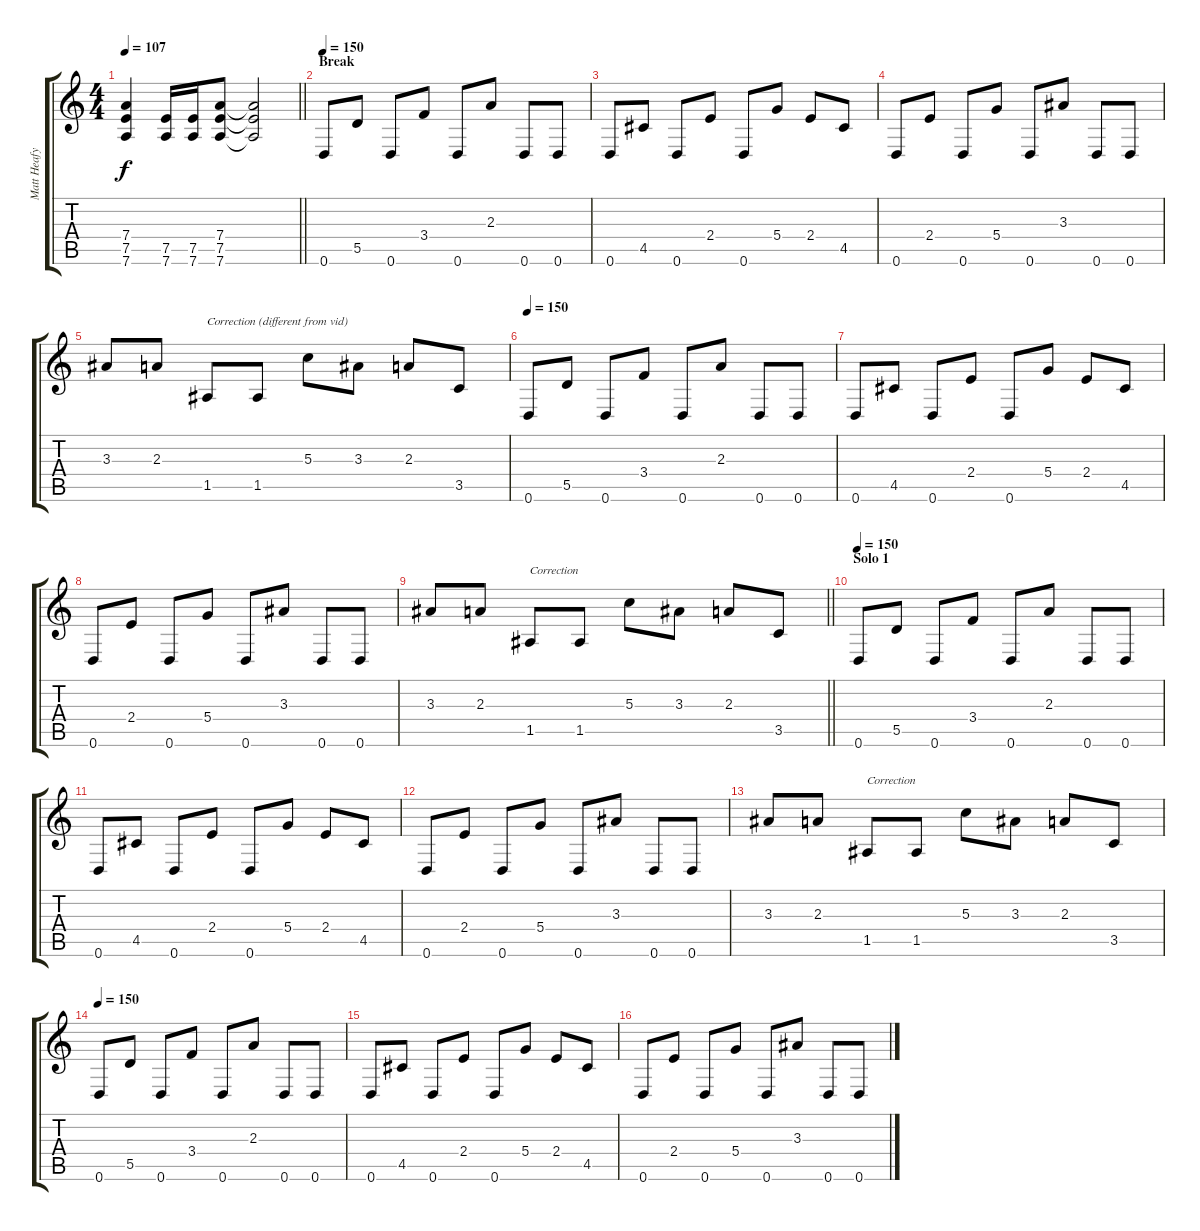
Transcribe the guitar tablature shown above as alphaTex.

\track ("Matt Heafy" "Matt Heafy") {instrument distortionguitar}
\staff {score tabs}
\tuning (E4 B3 G3 D3 A2 D2) {hide}
\ts (4 4)
\tempo 107
\clef g2
\barLineRight lightlight
\ks c
(7.4 7.5 7.6).4{dy f} (7.5 7.6).16 (7.5 7.6).16 (7.4 7.5 7.6).8 (7.4{t} 7.5{t} 7.6{t}).2 |
\section ("" "Break")
\tempo 150
0.6.8 5.5.8 0.6.8 3.4.8 0.6.8 2.3.8 0.6.8 0.6.8 |
0.6.8 4.5.8 0.6.8 2.4.8 0.6.8 5.4.8 2.4.8 4.5.8 |
0.6.8 2.4.8 0.6.8 5.4.8 0.6.8 3.3.8 0.6.8 0.6.8 |
3.3.8 2.3.8 1.5.8{txt "Correction (different from vid)"} 1.5.8 5.3.8 3.3.8 2.3.8 3.5.8 |
\tempo 150
0.6.8 5.5.8 0.6.8 3.4.8 0.6.8 2.3.8 0.6.8 0.6.8 |
0.6.8 4.5.8 0.6.8 2.4.8 0.6.8 5.4.8 2.4.8 4.5.8 |
0.6.8 2.4.8 0.6.8 5.4.8 0.6.8 3.3.8 0.6.8 0.6.8 |
\barLineRight lightlight
3.3.8 2.3.8 1.5.8{txt "Correction"} 1.5.8 5.3.8 3.3.8 2.3.8 3.5.8 |
\section ("" "Solo 1")
\tempo 150
0.6.8 5.5.8 0.6.8 3.4.8 0.6.8 2.3.8 0.6.8 0.6.8 |
0.6.8 4.5.8 0.6.8 2.4.8 0.6.8 5.4.8 2.4.8 4.5.8 |
0.6.8 2.4.8 0.6.8 5.4.8 0.6.8 3.3.8 0.6.8 0.6.8 |
3.3.8 2.3.8 1.5.8{txt "Correction"} 1.5.8 5.3.8 3.3.8 2.3.8 3.5.8 |
\tempo 150
0.6.8 5.5.8 0.6.8 3.4.8 0.6.8 2.3.8 0.6.8 0.6.8 |
0.6.8 4.5.8 0.6.8 2.4.8 0.6.8 5.4.8 2.4.8 4.5.8 |
0.6.8 2.4.8 0.6.8 5.4.8 0.6.8 3.3.8 0.6.8 0.6.8
